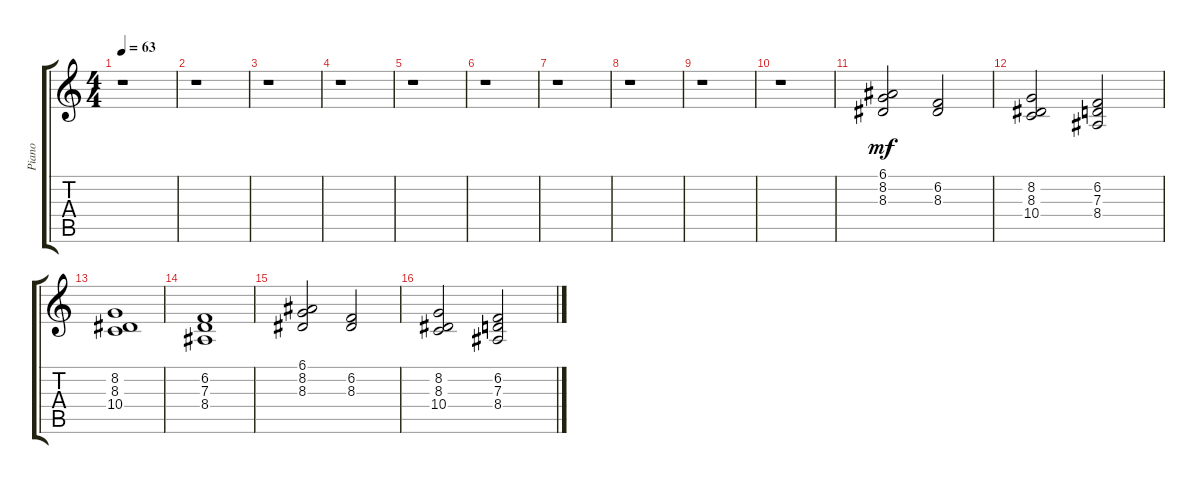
\track ("Piano" "Piano") {instrument brightacousticpiano}
\staff {score tabs}
\tuning (E4 B3 G3 D3 A2 E2) {hide}
\ts (4 4)
\tempo 63
\clef g2
\ks c
r.1{dy mf} |
r.1 |
r.1 |
r.1 |
r.1 |
r.1 |
r.1 |
r.1 |
r.1 |
r.1 |
(6.1 8.2 8.3).2 (6.2 8.3).2 |
(8.2 8.3 10.4).2 (6.2 7.3 8.4).2 |
(8.2 8.3 10.4).1 |
(6.2 7.3 8.4).1 |
(6.1 8.2 8.3).2 (6.2 8.3).2 |
(8.2 8.3 10.4).2 (6.2 7.3 8.4).2
